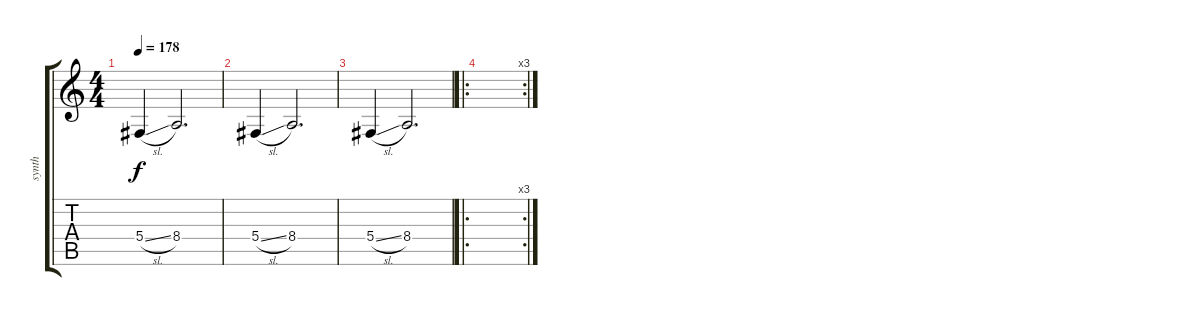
\track ("synth" "synth") {instrument lead1square}
\staff {score tabs}
\tuning (Eb4 Bb3 Gb3 Db3 Ab2 Db2) {hide}
\ts (4 4)
\tempo 178
\clef g2
\ks c
5.4{sl}.4{dy f} 8.4.2{d} |
5.4{sl}.4 8.4.2{d} |
5.4{sl}.4 8.4.2{d} |
\ro
\rc 3
